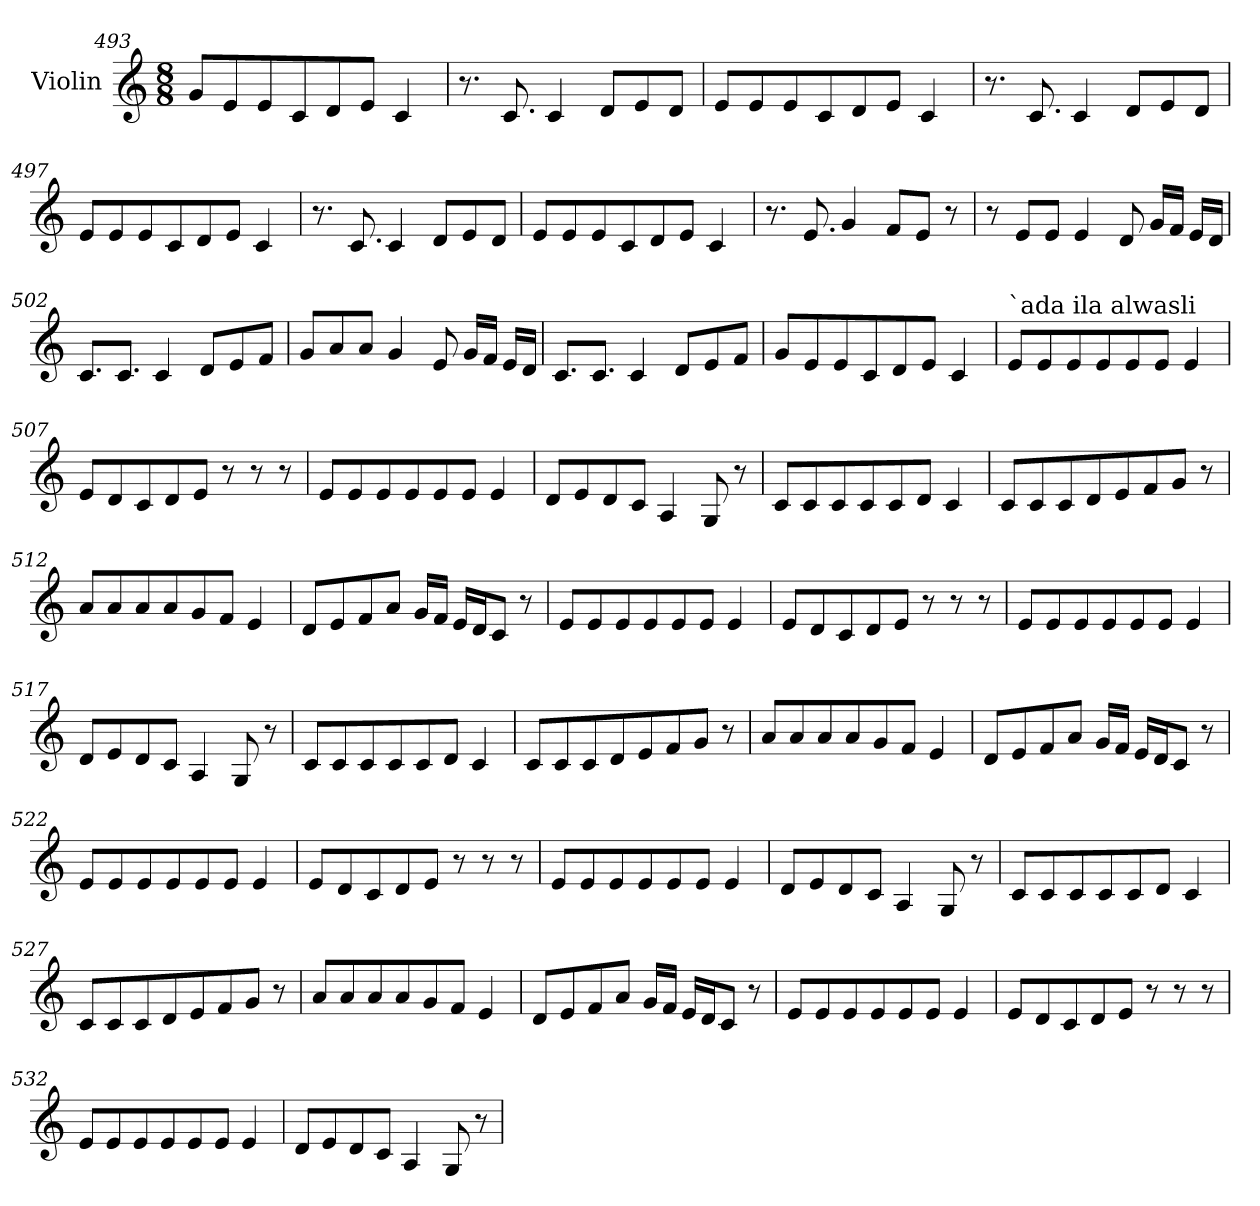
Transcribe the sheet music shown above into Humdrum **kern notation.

**kern
*part1
*staff1
*I"Violin
*clefG2
*k[]
*M8/8
=493
8g/L
8e/
8e/
8c/
8d/
8e/J
4c/
=494
8.r
8.c/
4c/
8d/L
8e/
8d/J
!!LO:LB:g=z
=495
8e/L
8e/
8e/
8c/
8d/
8e/J
4c/
=496
8.r
8.c/
4c/
8d/L
8e/
8d/J
=497
8e/L
8e/
8e/
8c/
8d/
8e/J
4c/
=498
8.r
8.c/
4c/
8d/L
8e/
8d/J
!!LO:LB:g=z
=499
8e/L
8e/
8e/
8c/
8d/
8e/J
4c/
=500
8.r
8.e/
4g/
8f/L
8e/J
8r
=501
8r
8e/L
8e/J
4e/
8d/
16g/LL
16f/JJ
16e/LL
16d/JJ
=502
8.c/L
8.c/J
4c/
8d/L
8e/
8f/J
!!LO:LB:g=z
=503
8g/L
8a/
8a/J
4g/
8e/
16g/LL
16f/JJ
16e/LL
16d/JJ
=504
8.c/L
8.c/J
4c/
8d/L
8e/
8f/J
=505
8g/L
8e/
8e/
8c/
8d/
8e/J
4c/
=506
!LO:TX:a:t=`ada ila alwasli
8e/L
8e/
8e/
8e/
8e/
8e/J
4e/
!!LO:LB:g=z
=507
8e/L
8d/
8c/
8d/
8e/J
8r
8r
8r
=508
8e/L
8e/
8e/
8e/
8e/
8e/J
4e/
=509
8d/L
8e/
8d/
8c/J
4A/
8G/
8r
=510
8c/L
8c/
8c/
8c/
8c/
8d/J
4c/
!!LO:LB:g=z
=511
8c/L
8c/
8c/
8d/
8e/
8f/
8g/J
8r
=512
8a/L
8a/
8a/
8a/
8g/
8f/J
4e/
=513
8d/L
8e/
8f/
8a/J
16g/LL
16f/JJ
16e/LL
16d/J
8c/J
8r
=514
8e/L
8e/
8e/
8e/
8e/
8e/J
4e/
!!LO:PB:g=z
=515
8e/L
8d/
8c/
8d/
8e/J
8r
8r
8r
=516
8e/L
8e/
8e/
8e/
8e/
8e/J
4e/
=517
8d/L
8e/
8d/
8c/J
4A/
8G/
8r
=518
8c/L
8c/
8c/
8c/
8c/
8d/J
4c/
!!LO:LB:g=z
=519
8c/L
8c/
8c/
8d/
8e/
8f/
8g/J
8r
=520
8a/L
8a/
8a/
8a/
8g/
8f/J
4e/
=521
8d/L
8e/
8f/
8a/J
16g/LL
16f/JJ
16e/LL
16d/J
8c/J
8r
=522
8e/L
8e/
8e/
8e/
8e/
8e/J
4e/
!!LO:LB:g=z
=523
8e/L
8d/
8c/
8d/
8e/J
8r
8r
8r
=524
8e/L
8e/
8e/
8e/
8e/
8e/J
4e/
=525
8d/L
8e/
8d/
8c/J
4A/
8G/
8r
=526
8c/L
8c/
8c/
8c/
8c/
8d/J
4c/
!!LO:LB:g=z
=527
8c/L
8c/
8c/
8d/
8e/
8f/
8g/J
8r
=528
8a/L
8a/
8a/
8a/
8g/
8f/J
4e/
=529
8d/L
8e/
8f/
8a/J
16g/LL
16f/JJ
16e/LL
16d/J
8c/J
8r
=530
8e/L
8e/
8e/
8e/
8e/
8e/J
4e/
!!LO:LB:g=z
=531
8e/L
8d/
8c/
8d/
8e/J
8r
8r
8r
=532
8e/L
8e/
8e/
8e/
8e/
8e/J
4e/
=533
8d/L
8e/
8d/
8c/J
4A/
8G/
8r
=
*-
